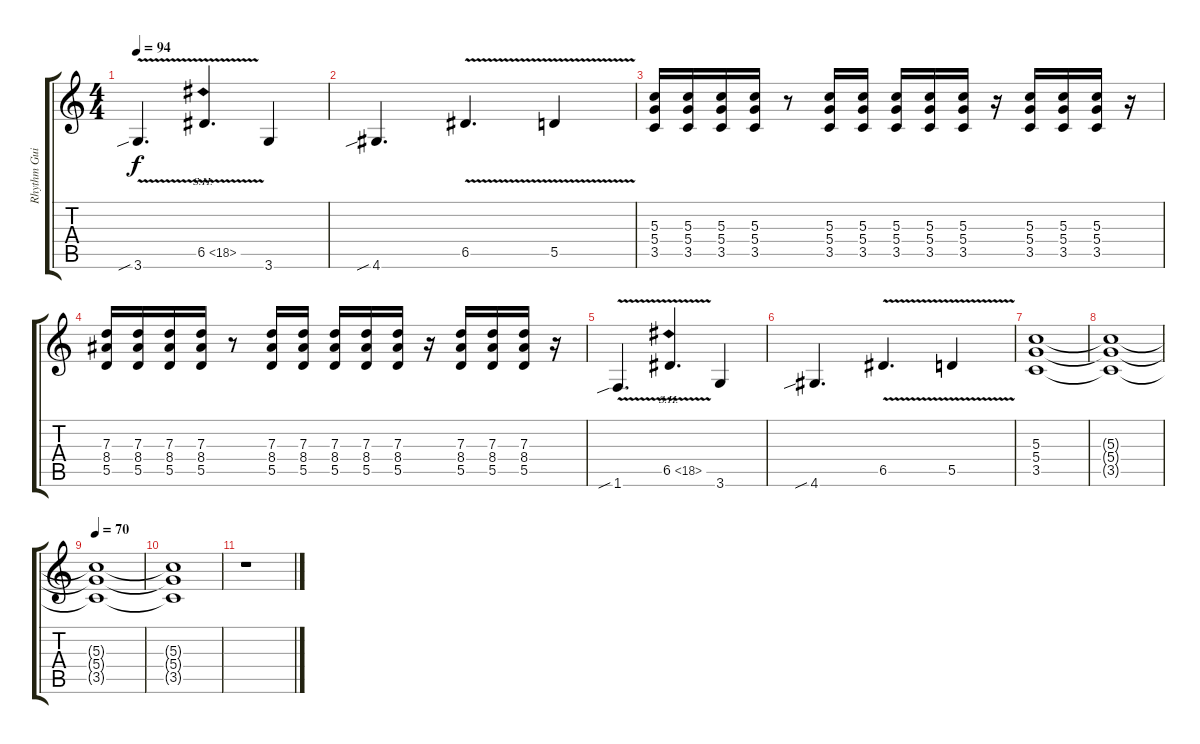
\track ("Rhythm Guitar" "Rhythm Gui") {instrument overdrivenguitar}
\staff {score tabs}
\tuning (E4 B3 G3 D3 A2 E2) {hide}
\ts (4 4)
\tempo 94
\clef g2
\ks c
3.6{v sib}.4{d dy f} 6.5{sh 12 v}.4{d} 3.6.4 |
4.6{sib}.4{d} 6.5{v}.4{d} 5.5{v}.4 |
(5.3 5.4 3.5).16 (5.3 5.4 3.5).16 (5.3 5.4 3.5).16 (5.3 5.4 3.5).16 r.8 (5.3 5.4 3.5).16 (5.3 5.4 3.5).16 (5.3 5.4 3.5).16 (5.3 5.4 3.5).16 (5.3 5.4 3.5).16 r.16 (5.3 5.4 3.5).16 (5.3 5.4 3.5).16 (5.3 5.4 3.5).16 r.16 |
(7.3 8.4 5.5).16 (7.3 8.4 5.5).16 (7.3 8.4 5.5).16 (7.3 8.4 5.5).16 r.8 (7.3 8.4 5.5).16 (7.3 8.4 5.5).16 (7.3 8.4 5.5).16 (7.3 8.4 5.5).16 (7.3 8.4 5.5).16 r.16 (7.3 8.4 5.5).16 (7.3 8.4 5.5).16 (7.3 8.4 5.5).16 r.16 |
1.6{v sib}.4{d} 6.5{sh 12 v}.4{d} 3.6.4 |
4.6{sib}.4{d} 6.5{v}.4{d} 5.5{v}.4 |
(5.3 5.4 3.5).1{volume 0} |
(5.3{t} 5.4{t} 3.5{t}).1 |
\tempo 70
(5.3{t} 5.4{t} 3.5{t}).1 |
(5.3{t} 5.4{t} 3.5{t}).1 |
r.1
